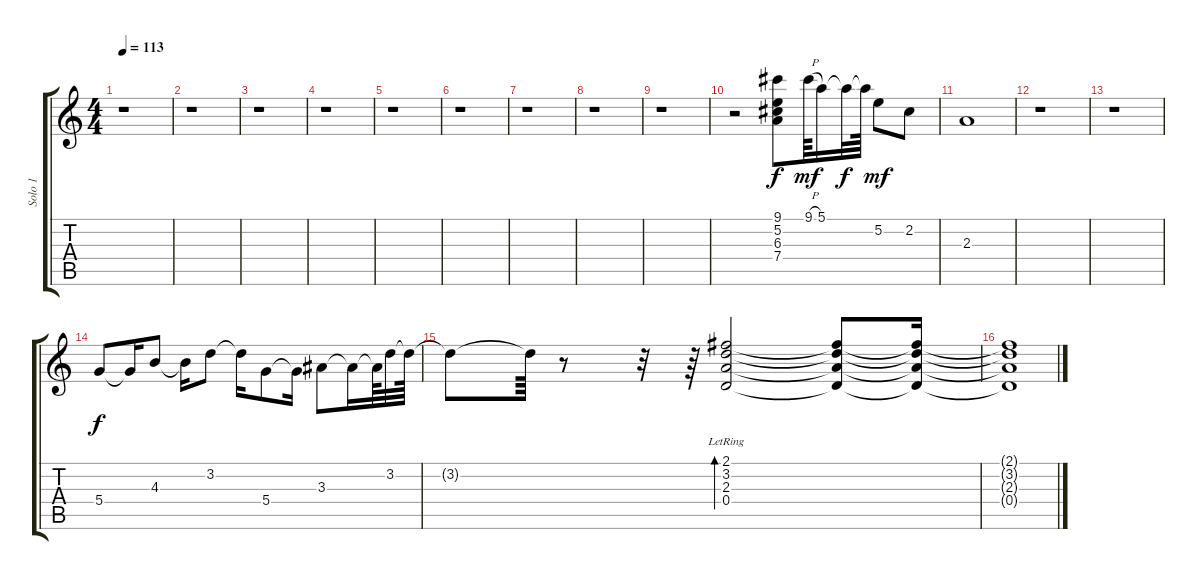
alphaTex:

\track ("Solo 1" "Solo 1") {instrument acousticguitarsteel}
\staff {score tabs}
\tuning (E4 B3 G3 D3 A2 E2) {hide}
\ts (4 4)
\tempo 113
\clef g2
\ks c
r.1{dy f} |
r.1 |
r.1 |
r.1 |
r.1 |
r.1 |
r.1 |
r.1 |
r.1 |
r.2 (9.1 5.2 6.3 7.4).8 9.1{h}.64{dy mf} 5.1.16 5.1{t}.32{dy f} 5.1{t}.64 5.2.8{dy mf} 2.2.8 |
2.3.1 |
r.1 |
r.1 |
5.4.8{dy f} 5.4{t}.16 4.3.8 4.3{t}.16 3.2.8 3.2{t}.16 5.4.8 5.4{t}.16 3.3.8 3.3{t}.16 3.3{t}.64 3.2.32 3.2{t}.64 |
3.2{t}.8 3.2{t}.64 r.8 r.32 r.64 (2.1{lr} 3.2{lr} 2.3{lr} 0.4{lr}).2{bd 120} (2.1{t} 3.2{t} 2.3{t} 0.4{t}).8 (2.1{t} 3.2{t} 2.3{t} 0.4{t}).16 |
(2.1{t} 3.2{t} 2.3{t} 0.4{t}).1
